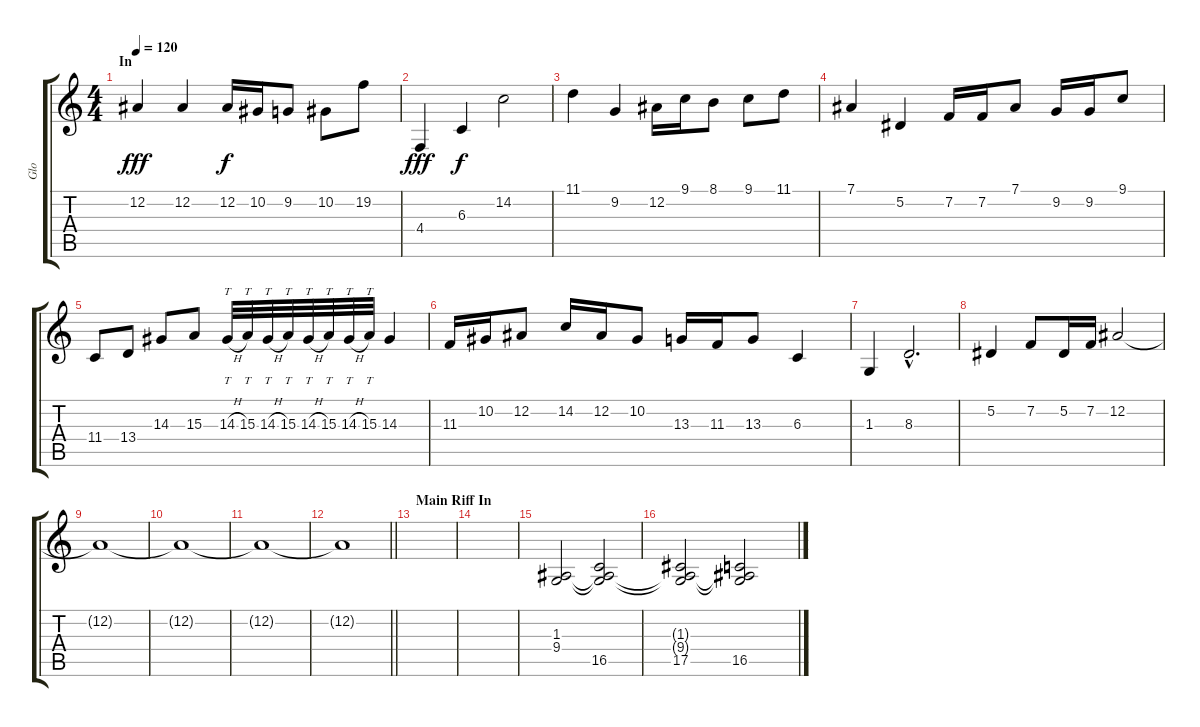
\track ("Glo" "Glo") {instrument viola}
\staff {score tabs}
\tuning (Eb4 Bb3 Gb3 Db3 Ab2 Eb2) {hide}
\ts (4 4)
\section ("" "In")
\tempo 120
\clef g2
\ks c
12.2.4{dy fff instrument viola} 12.2.4 12.2.16{dy f} 10.2.16 9.2.8 10.2.8 19.2.8 |
4.4.4{dy fff} 6.3.4{dy f} 14.2.2 |
11.1.4 9.2.4 12.2.16 9.1.16 8.1.8 9.1.8 11.1.8 |
7.1.4 5.2.4 7.2.16 7.2.16 7.1.8 9.2.16 9.2.16 9.1.8 |
11.4.8 13.4.8 14.3.8 15.3.8 14.3{h}.32{tt} 15.3.32{tt} 14.3{h}.32{tt} 15.3.32{tt} 14.3{h}.32{tt} 15.3.32{tt} 14.3{h}.32{tt} 15.3.32{tt} 14.3.4 |
11.3.16 10.2.16 12.2.8 14.2.16 12.2.16 10.2.8 13.3.16 11.3.16 13.3.8 6.3.4 |
1.3.4 8.3{hac}.2{d} |
5.2.4 7.2.8 5.2.16 7.2.16 12.2.2 |
12.2{t}.1 |
12.2{t}.1 |
12.2{t}.1 |
\barLineRight lightlight
12.2{t}.1 |
\section ("" "Main Riff In")
|
|
(1.3 9.4).2{instrument stringensemble1} (1.3{t} 9.4{t} 16.5).2 |
(1.3{t} 9.4{t} 17.5).2 (1.3{t} 9.4{t} 16.5).2
